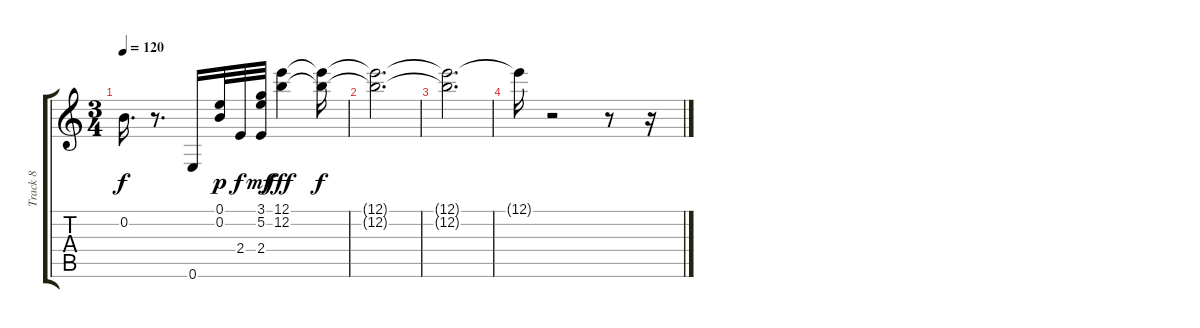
\track ("Track 8" "Track 8") {instrument acousticguitarsteel}
\staff {score tabs}
\tuning (E4 B3 G3 D3 A2 E2) {hide}
\ts (3 4)
\tempo 120
\clef g2
\ks c
0.2{t}.16{d dy f} r.8{d} 0.6.16 (0.1 0.2).32{dy p} 2.4.32{dy f} (3.1 5.2 2.4).32{dy mf} (12.1 12.2).4{dy fff} (12.1{t} 12.2{t}).16{dy f} |
(12.1{t} 12.2{t}).2{d} |
(12.1{t} 12.2{t}).2{d} |
12.1{t}.16 r.2 r.8 r.16
